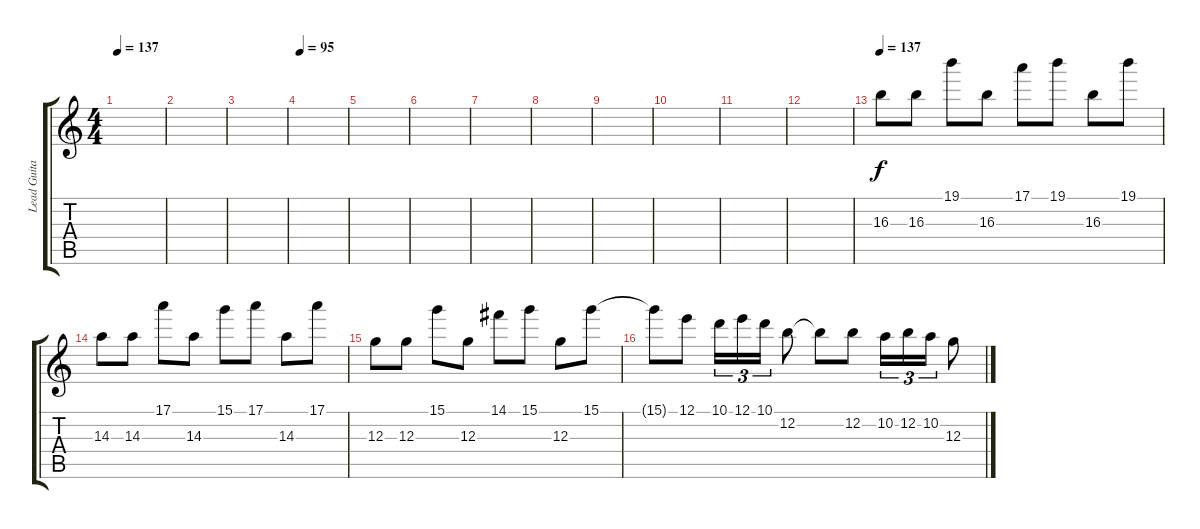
\track ("Lead Guitar 2" "Lead Guita") {instrument distortionguitar}
\staff {score tabs}
\tuning (E4 B3 G3 D3 A2 E2) {hide}
\ts (4 4)
\tempo 137
\clef g2
\ks c
|
|
|
\tempo 95
|
|
|
|
|
|
|
|
|
\tempo 137
16.3.8 16.3.8 19.1.8 16.3.8 17.1.8 19.1.8 16.3.8 19.1.8 |
14.3.8 14.3.8 17.1.8 14.3.8 15.1.8 17.1.8 14.3.8 17.1.8 |
12.3.8 12.3.8 15.1.8 12.3.8 14.1.8 15.1.8 12.3.8 15.1.8 |
15.1{t}.8 12.1.8 10.1.16{tu (3 2)} 12.1.16{tu (3 2)} 10.1.16{tu (3 2)} 12.2.8 12.2{t}.8 12.2.8 10.2.16{tu (3 2)} 12.2.16{tu (3 2)} 10.2.16{tu (3 2)} 12.3.8
